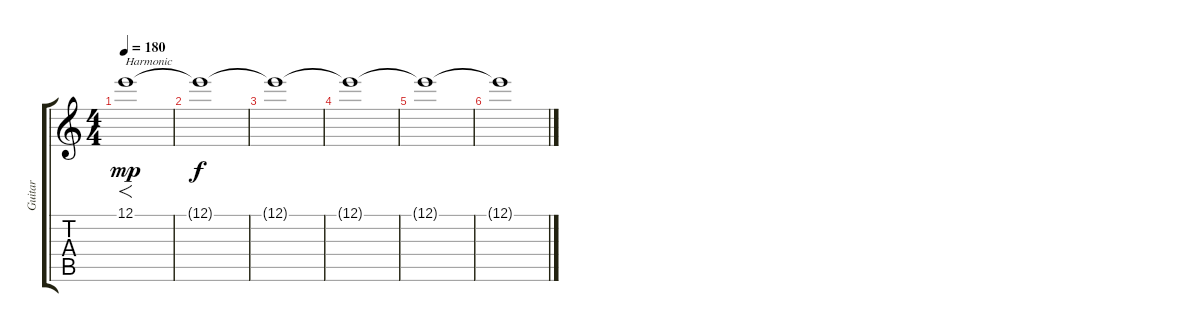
\track ("Guitar" "Guitar") {instrument distortionguitar}
\staff {score tabs}
\tuning (E4 B3 G3 D3 A2 E2) {hide}
\ts (4 4)
\tempo 180
\clef g2
\ks c
12.1.1{f txt "Harmonic" dy mp} |
12.1{t}.1{dy f} |
12.1{t}.1 |
12.1{t}.1 |
12.1{t}.1 |
12.1{t}.1
